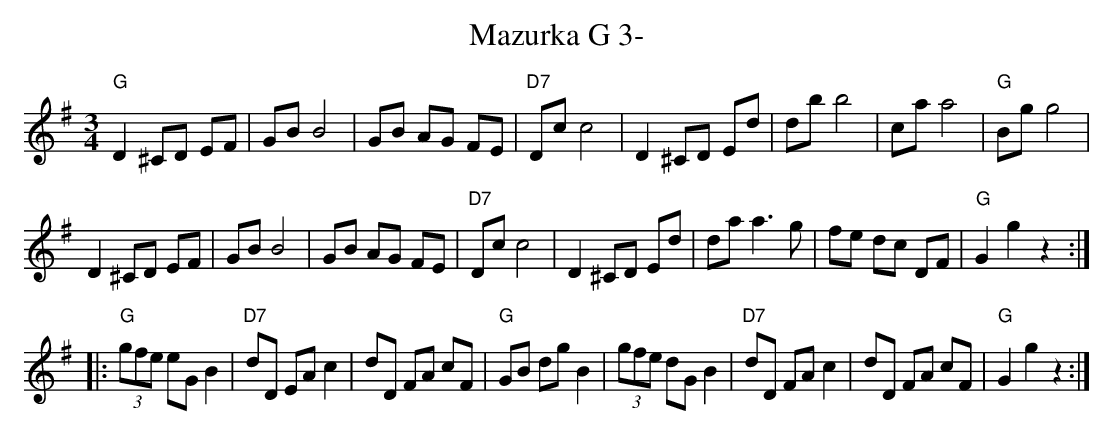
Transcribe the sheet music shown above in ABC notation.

X:1
T:Mazurka G 3-
M:3/4
L:1/8
K:Gmaj
"G"D2 ^CD EF | GB B4 | GB AG FE | "D7"Dc c4 | D2 ^CD Ed | db b4 | ca a4 | "G"Bg g4 |
D2 ^CD EF | GB B4 | GB AG FE | "D7"Dc c4 | D2 ^CD Ed | da a3g | fe dc DF | "G"G2g2z2 ::
"G"(3gfe eG B2 | "D7"dD EA c2 | dD FA cF | "G"GB dg B2 | (3gfe dG B2 | "D7"dD FA c2 | dD FA cF | "G"G2g2z2 :|
